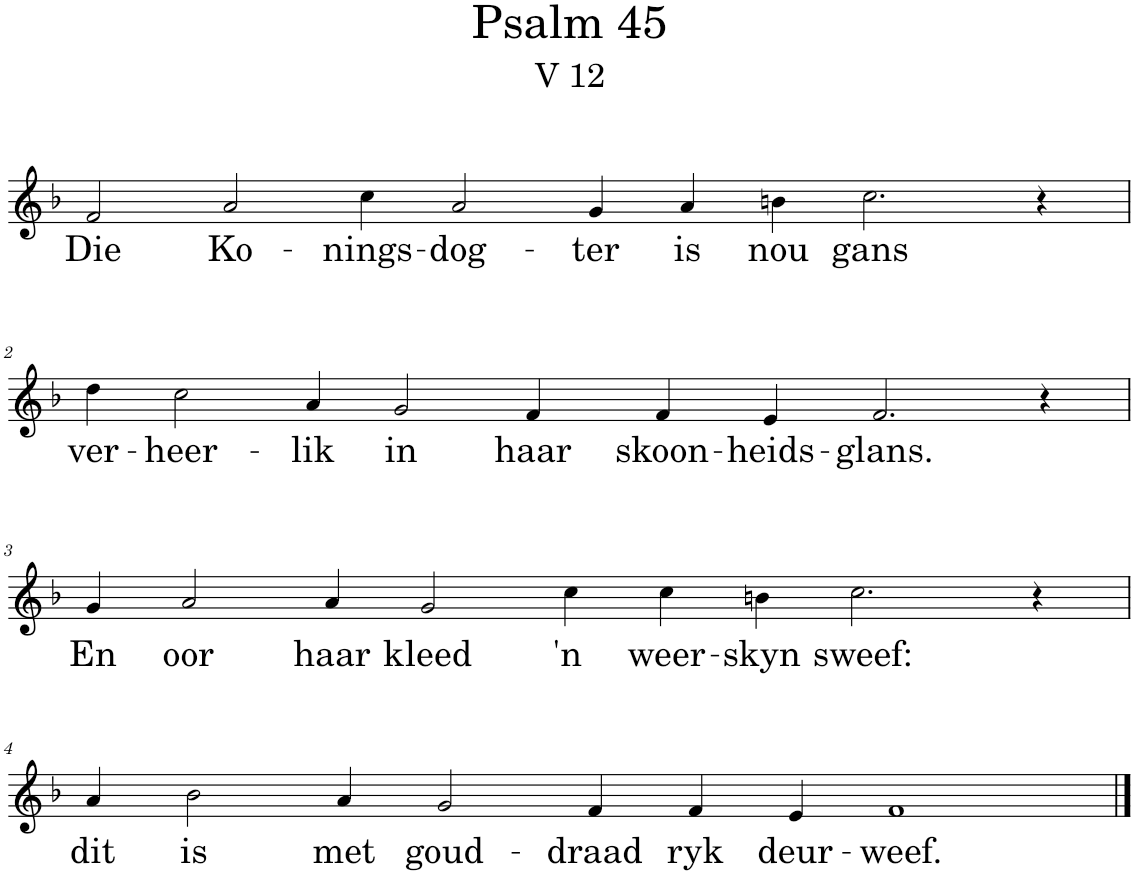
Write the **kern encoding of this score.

**kern	**text
*part1	*part1
*staff1	*staff1
*I"Pipe Organ	*
*I'Org.	*
*clefG2	*
*k[b-]	*
*M14/4	*
=1	=1
!	!LO:LY:b
2f/	Die
!	!LO:LY:b
2a/	Ko-
!	!LO:LY:b
4cc\	-nings-
!	!LO:LY:b
2a/	-dog-
!	!LO:LY:b
4g/	-ter
!	!LO:LY:b
4a/	is
!	!LO:LY:b
4bn\	nou
!	!LO:LY:b
2.cc\	gans
4r	.
!!LO:LB:g=z
=2	=2
*M13/4	*
!	!LO:LY:b
4dd\	ver-
!	!LO:LY:b
2cc\	-heer-
!	!LO:LY:b
4a/	-lik
!	!LO:LY:b
2g/	in
!	!LO:LY:b
4f/	haar
!	!LO:LY:b
4f/	skoon-
!	!LO:LY:b
4e/	-heids-
!	!LO:LY:b
2.f/	-glans.
4r	.
!!LO:LB:g=z
=3	=3
!	!LO:LY:b
4g/	En
!	!LO:LY:b
2a/	oor
!	!LO:LY:b
4a/	haar
!	!LO:LY:b
2g/	kleed
!	!LO:LY:b
4cc\	'n
!	!LO:LY:b
4cc\	weer-
!	!LO:LY:b
4bn\	-skyn
!	!LO:LY:b
2.cc\	sweef:
4r	.
!!LO:LB:g=z
=4	=4
!	!LO:LY:b
4a/	dit
!	!LO:LY:b
2b-\	is
!	!LO:LY:b
4a/	met
!	!LO:LY:b
2g/	goud-
!	!LO:LY:b
4f/	-draad
!	!LO:LY:b
4f/	ryk
!	!LO:LY:b
4e/	deur-
!	!LO:LY:b
1f	-weef.
==	==
*-	*-
